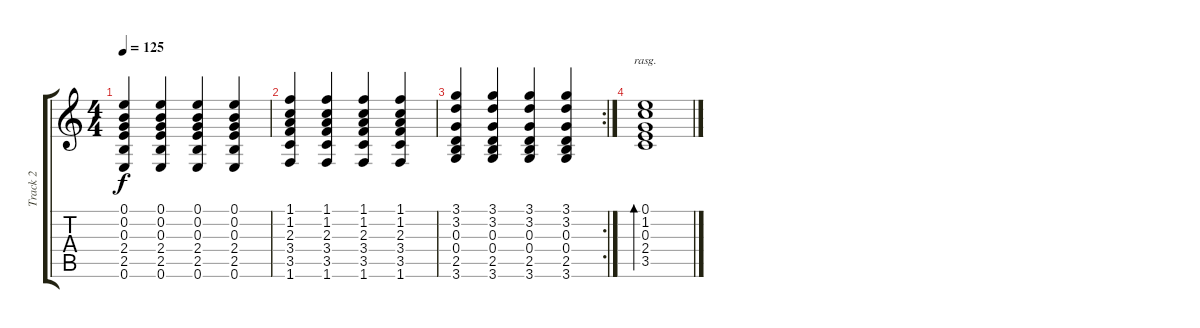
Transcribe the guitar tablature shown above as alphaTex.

\track ("Track 2" "Track 2") {instrument acousticguitarnylon}
\staff {score tabs}
\tuning (E4 B3 G3 D3 A2 E2) {hide}
\ts (4 4)
\tempo 125
\clef g2
\ks c
(0.1 0.2 0.3 2.4 2.5 0.6).4{dy f} (0.1 0.2 0.3 2.4 2.5 0.6).4 (0.1 0.2 0.3 2.4 2.5 0.6).4 (0.1 0.2 0.3 2.4 2.5 0.6).4 |
(1.1 1.2 2.3 3.4 3.5 1.6).4 (1.1 1.2 2.3 3.4 3.5 1.6).4 (1.1 1.2 2.3 3.4 3.5 1.6).4 (1.1 1.2 2.3 3.4 3.5 1.6).4 |
\rc 2
(3.1 3.2 0.3 0.4 2.5 3.6).4 (3.1 3.2 0.3 0.4 2.5 3.6).4 (3.1 3.2 0.3 0.4 2.5 3.6).4 (3.1 3.2 0.3 0.4 2.5 3.6).4 |
(0.1 1.2 0.3 2.4 3.5).1{bd 120 rasg ii}
